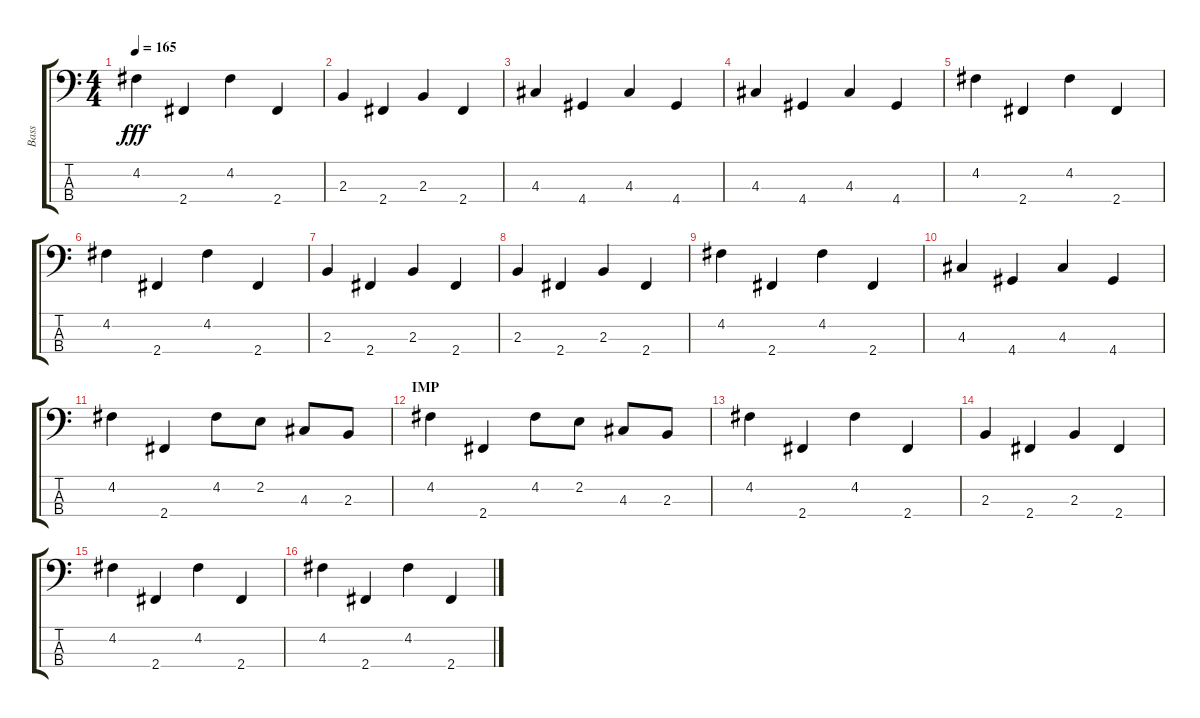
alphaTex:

\track ("Bass" "Bass") {instrument acousticbass}
\staff {score tabs}
\tuning (G2 D2 A1 E1) {hide}
\ts (4 4)
\tempo 165
\clef f4
\ks c
4.2.4{dy fff} 2.4.4 4.2.4 2.4.4 |
2.3.4 2.4.4 2.3.4 2.4.4 |
4.3.4 4.4.4 4.3.4 4.4.4 |
4.3.4 4.4.4 4.3.4 4.4.4 |
4.2.4 2.4.4 4.2.4 2.4.4 |
4.2.4 2.4.4 4.2.4 2.4.4 |
2.3.4 2.4.4 2.3.4 2.4.4 |
2.3.4 2.4.4 2.3.4 2.4.4 |
4.2.4 2.4.4 4.2.4 2.4.4 |
4.3.4 4.4.4 4.3.4 4.4.4 |
4.2.4 2.4.4 4.2.8 2.2.8 4.3.8 2.3.8 |
\section ("" "IMP")
4.2.4 2.4.4 4.2.8 2.2.8 4.3.8 2.3.8 |
4.2.4 2.4.4 4.2.4 2.4.4 |
2.3.4 2.4.4 2.3.4 2.4.4 |
4.2.4 2.4.4 4.2.4 2.4.4 |
4.2.4 2.4.4 4.2.4 2.4.4
